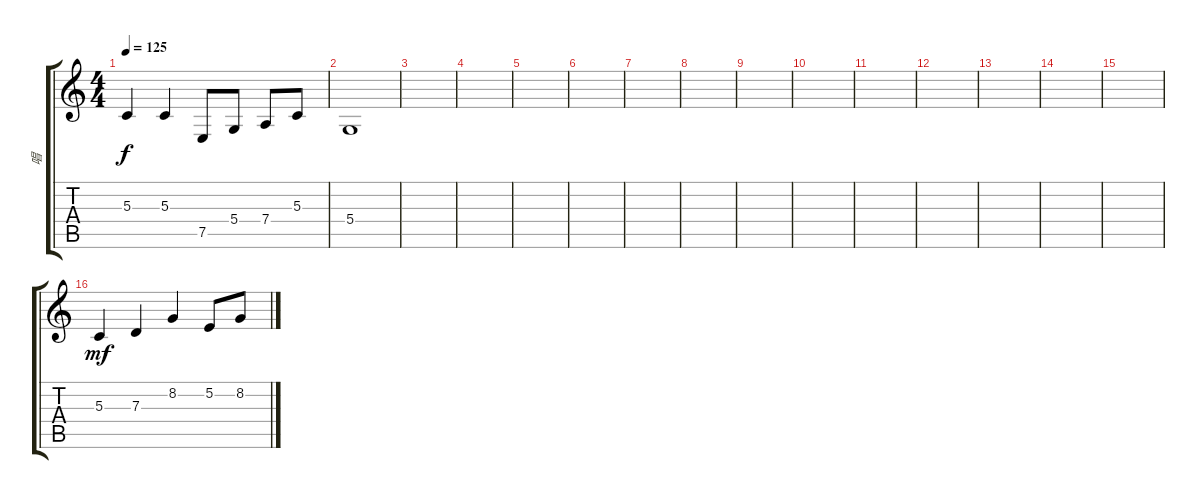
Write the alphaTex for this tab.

\track ("唱" "唱") {instrument sopranosax}
\staff {score tabs}
\tuning (E4 B3 G3 D3 A2 E2) {hide}
\ts (4 4)
\tempo 125
\clef g2
\ks c
5.3.4{dy f} 5.3.4 7.5.8 5.4.8 7.4.8 5.3.8 |
5.4.1 |
|
|
|
|
|
|
|
|
|
|
|
|
|
5.3.4{dy mf} 7.3.4 8.2.4 5.2.8 8.2.8
